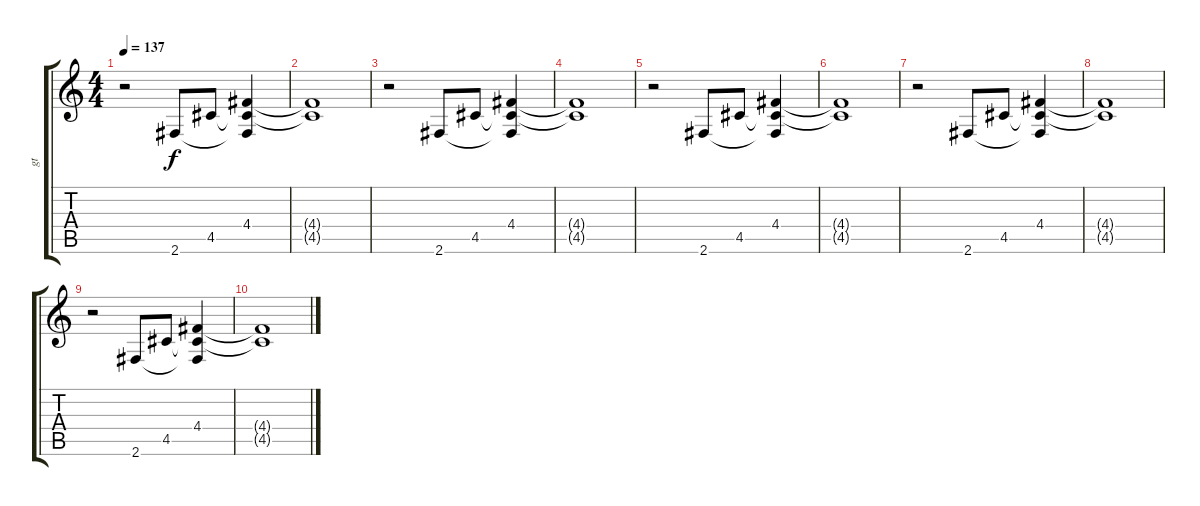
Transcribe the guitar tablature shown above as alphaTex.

\track ("gt" "gt") {instrument electricguitarclean}
\staff {score tabs}
\tuning (E4 B3 G3 D3 A2 E2) {hide}
\ts (4 4)
\tempo 137
\clef g2
\ks c
r.2{dy f} 2.6.8 4.5.8 (4.4 4.5{t} 2.6{t}).4 |
(4.4{t} 4.5{t}).1 |
r.2 2.6.8 4.5.8 (4.4 4.5{t} 2.6{t}).4 |
(4.4{t} 4.5{t}).1 |
r.2 2.6.8 4.5.8 (4.4 4.5{t} 2.6{t}).4 |
(4.4{t} 4.5{t}).1 |
r.2 2.6.8 4.5.8 (4.4 4.5{t} 2.6{t}).4 |
(4.4{t} 4.5{t}).1 |
r.2 2.6.8 4.5.8 (4.4 4.5{t} 2.6{t}).4 |
(4.4{t} 4.5{t}).1
